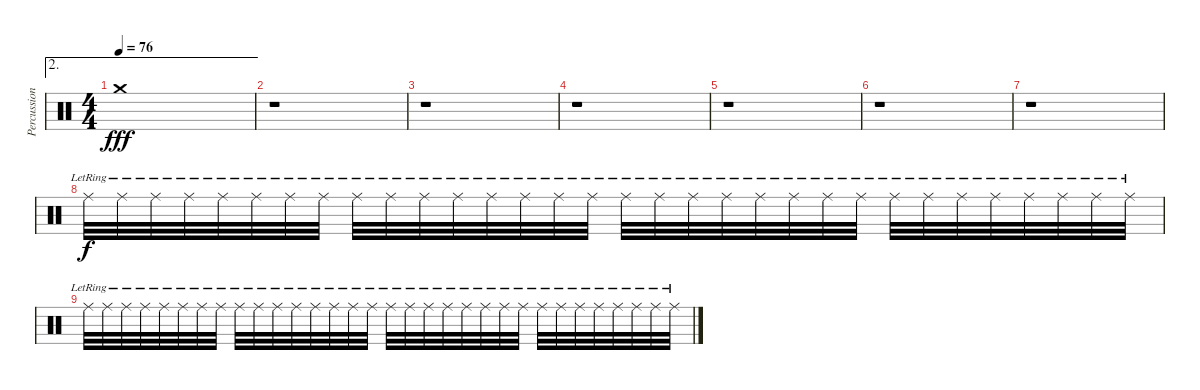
\track ("Percussions" "Percussion") {instrument percussion}
\staff {score}
\articulation defaults
\ae 2
\ts (4 4)
\tempo 76
\clef neutral
\ks c "Crash medium (hit)".1{dy fff}
|
r.1 |
r.1 |
r.1 |
r.1 |
r.1 |
r.1 |
"Ride (middle)"{lr}.32{dy f} "Ride (middle)"{lr}.32 "Ride (middle)"{lr}.32 "Ride (middle)"{lr}.32 "Ride (middle)"{lr}.32 "Ride (middle)"{lr}.32 "Ride (middle)"{lr}.32 "Ride (middle)"{lr}.32 "Ride (middle)"{lr}.32 "Ride (middle)"{lr}.32 "Ride (middle)"{lr}.32 "Ride (middle)"{lr}.32 "Ride (middle)"{lr}.32 "Ride (middle)"{lr}.32 "Ride (middle)"{lr}.32 "Ride (middle)"{lr}.32 "Ride (middle)"{lr}.32 "Ride (middle)"{lr}.32 "Ride (middle)"{lr}.32 "Ride (middle)"{lr}.32{volume 10} "Ride (middle)"{lr}.32 "Ride (middle)"{lr}.32 "Ride (middle)"{lr}.32 "Ride (middle)"{lr}.32 "Ride (middle)"{lr}.32{volume 9} "Ride (middle)"{lr}.32 "Ride (middle)"{lr}.32 "Ride (middle)"{lr}.32 "Ride (middle)"{lr}.32 "Ride (middle)"{lr}.32 "Ride (middle)"{lr}.32 "Ride (middle)"{lr}.32{volume 7} |
"Ride (middle)"{lr}.32 "Ride (middle)"{lr}.32 "Ride (middle)"{lr}.32{volume 6} "Ride (middle)"{lr}.32 "Ride (middle)"{lr}.32 "Ride (middle)"{lr}.32 "Ride (middle)"{lr}.32 "Ride (middle)"{lr}.32 "Ride (middle)"{lr}.32{volume 5} "Ride (middle)"{lr}.32 "Ride (middle)"{lr}.32 "Ride (middle)"{lr}.32 "Ride (middle)"{lr}.32{volume 4} "Ride (middle)"{lr}.32 "Ride (middle)"{lr}.32 "Ride (middle)"{lr}.32 "Ride (middle)"{lr}.32{volume 3} "Ride (middle)"{lr}.32 "Ride (middle)"{lr}.32 "Ride (middle)"{lr}.32 "Ride (middle)"{lr}.32{volume 2} "Ride (middle)"{lr}.32 "Ride (middle)"{lr}.32 "Ride (middle)"{lr}.32 "Ride (middle)"{lr}.32{volume 1} "Ride (middle)"{lr}.32 "Ride (middle)"{lr}.32 "Ride (middle)"{lr}.32 "Ride (middle)"{lr}.32 "Ride (middle)"{lr}.32 "Ride (middle)"{lr}.32{volume 0} "Ride (middle)"{lr}.32
